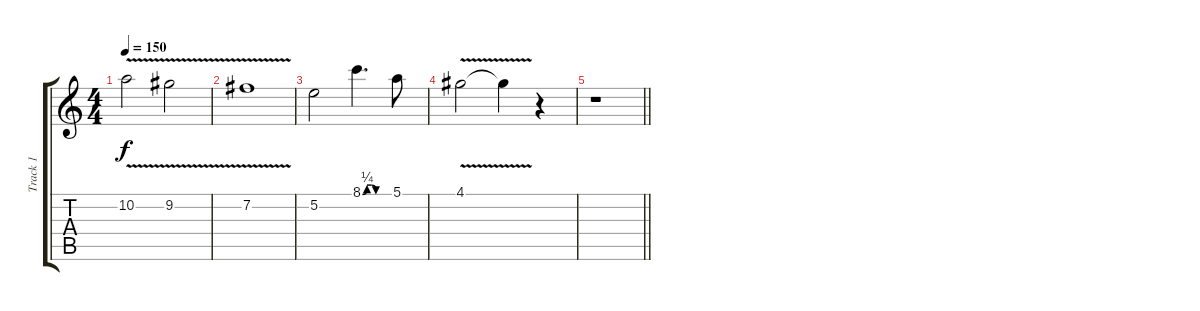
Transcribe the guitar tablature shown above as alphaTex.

\track ("Track 1" "Track 1") {instrument electricguitarjazz}
\staff {score tabs}
\tuning (E4 B3 G3 D3 A2 E2) {hide}
\ts (4 4)
\tempo 150
\clef g2
\ks c
10.2{v}.2{dy f} 9.2{v}.2 |
7.2{v}.1 |
5.2.2 8.1{be (custom 0 0 10 1 20 1 30 0 60 0)}.4{d} 5.1.8 |
4.1{v}.2 4.1{t}.4 r.4 |
\barLineRight lightlight
r.1
